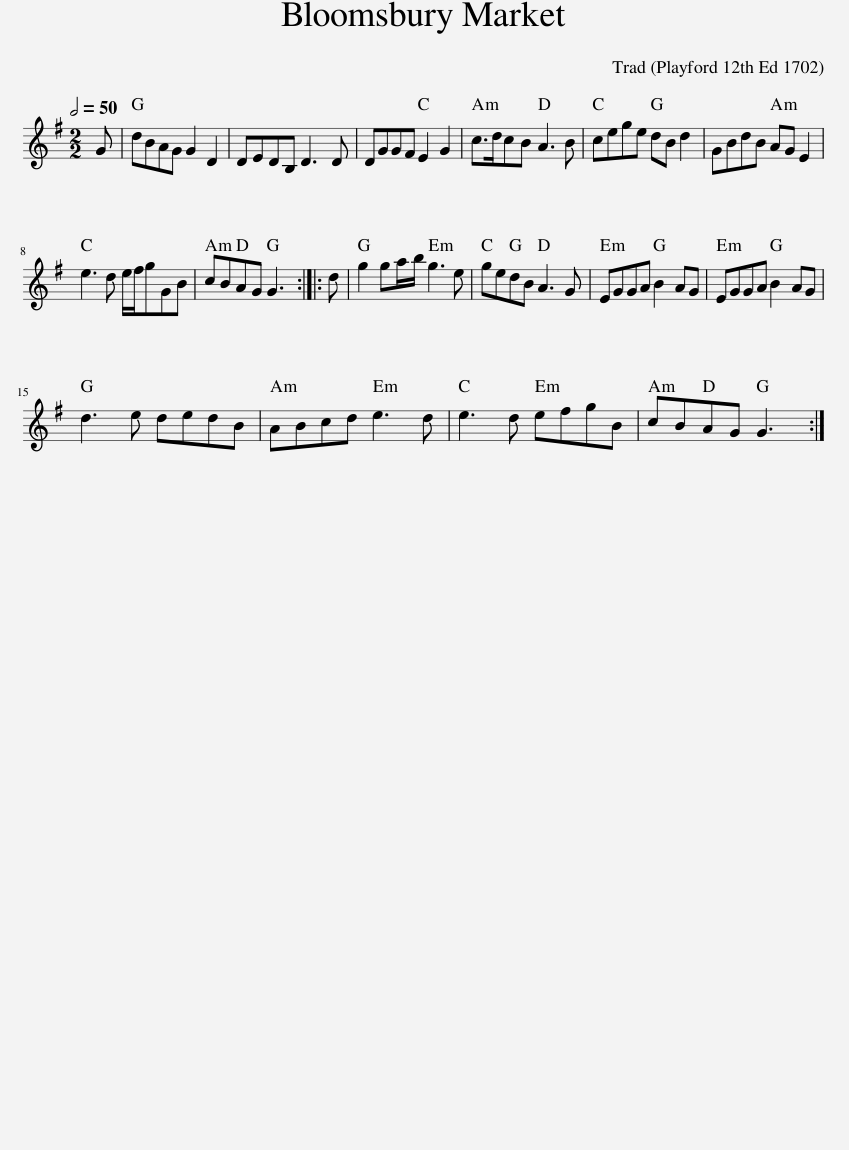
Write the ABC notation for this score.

X:1
L:1/8
Q:1/2=50
M:2/2
I:linebreak $
K:G
V:1 treble
V:1
 G | dBAG G2 D2 | DEDB, D3 D | DGGF E2 G2 | c>dcB A3 B | %5
 cege dB d2 | GBdB AG E2 |$ e3 d e/f/gGB | cBAG G3 :: d | %10
 g2 ga/b/ g3 e | gedB A3 G | EGGA B2 AG | EGGA B2 AG |$ d3 e dedB | %15
 ABcd e3 d | e3 d efgB | cBAG G3 :| %18
